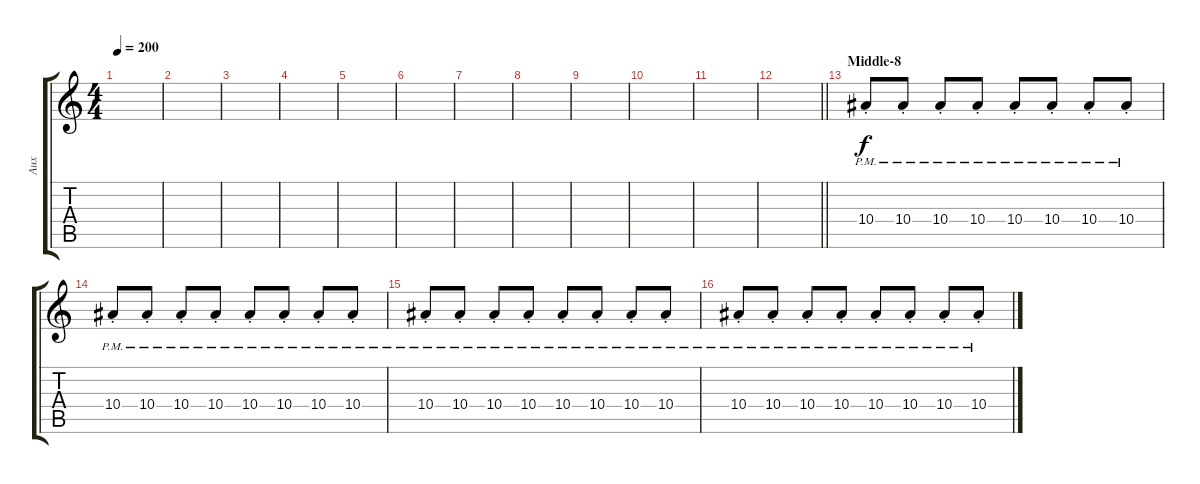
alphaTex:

\track ("Aux" "Aux") {instrument overdrivenguitar}
\staff {score tabs}
\tuning (D4 A3 F3 C3 G2 C2) {hide}
\ts (4 4)
\tempo 200
\clef g2
\ks c
|
|
|
|
|
|
|
|
|
|
|
\barLineRight lightlight
|
\section ("" "Middle-8")
10.4{pm st}.8 10.4{pm st}.8 10.4{pm st}.8 10.4{pm st}.8 10.4{pm st}.8 10.4{pm st}.8 10.4{pm st}.8 10.4{pm st}.8 |
10.4{pm st}.8 10.4{pm st}.8 10.4{pm st}.8 10.4{pm st}.8 10.4{pm st}.8 10.4{pm st}.8 10.4{pm st}.8 10.4{pm st}.8 |
10.4{pm st}.8 10.4{pm st}.8 10.4{pm st}.8 10.4{pm st}.8 10.4{pm st}.8 10.4{pm st}.8 10.4{pm st}.8 10.4{pm st}.8 |
10.4{pm st}.8 10.4{pm st}.8 10.4{pm st}.8 10.4{pm st}.8 10.4{pm st}.8 10.4{pm st}.8 10.4{pm st}.8 10.4{pm st}.8
